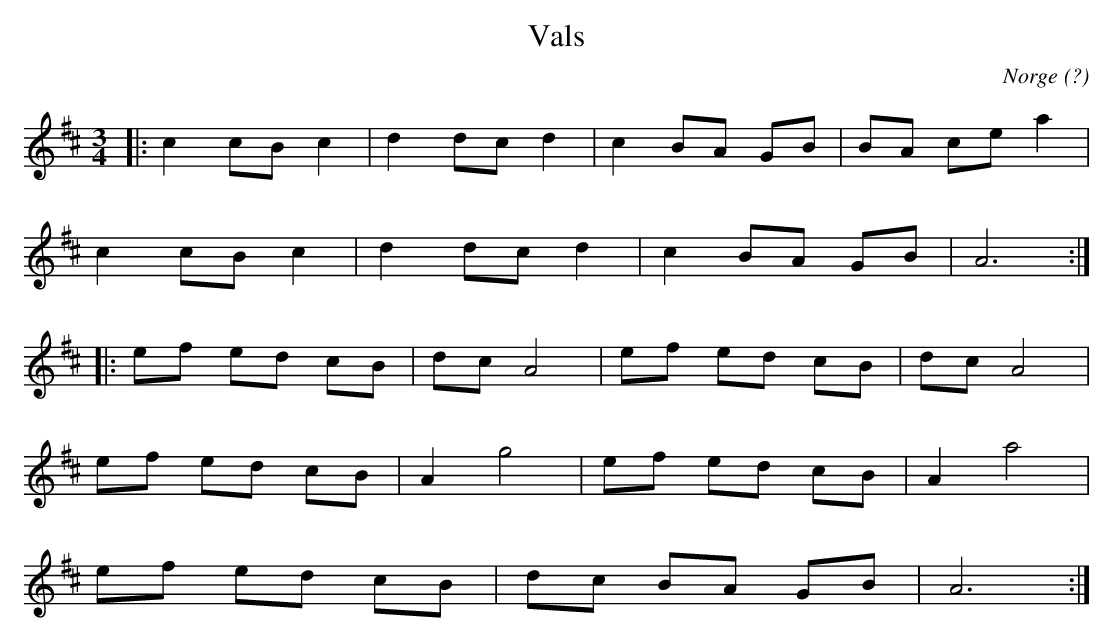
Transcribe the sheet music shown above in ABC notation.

X:1
T:Vals
O:Norge (?)
M:3/4
L:1/8
K:Amix
|: c2 cB c2|d2 dc d2|c2 BA GB|BA ce a2|
c2 cB c2|d2 dc d2|c2 BA GB|A6:|
|:ef ed cB|dc A4|ef ed cB|dc A4|
ef ed cB|A2 g4|ef ed cB|A2 a4|
ef ed cB|dc BA GB|A6:|
